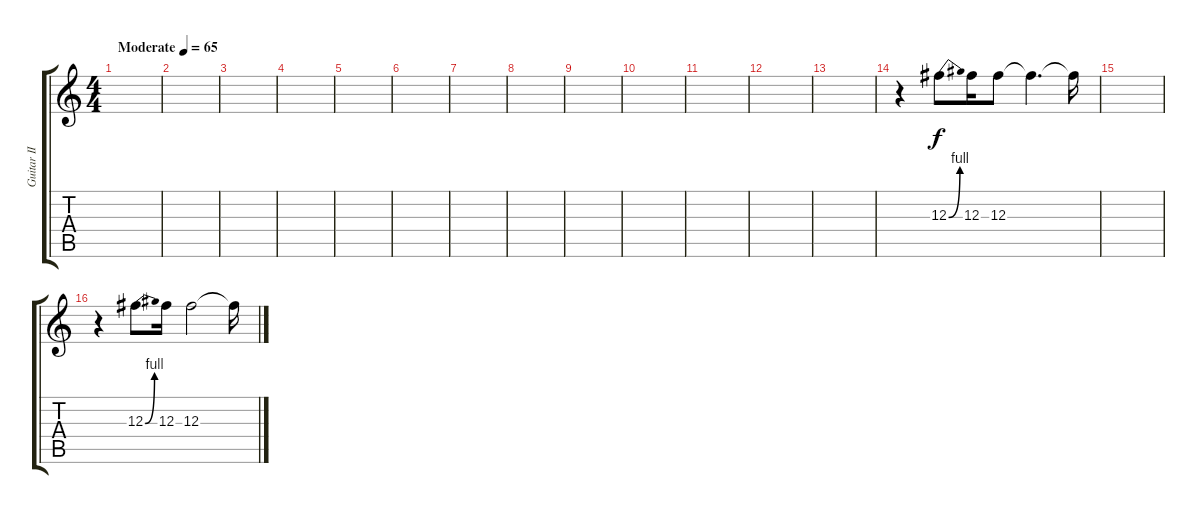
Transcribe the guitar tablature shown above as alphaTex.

\track ("Guitar II" "Guitar II") {instrument overdrivenguitar}
\staff {score tabs}
\tuning (Eb4 Bb3 Gb3 Db3 Ab2 Eb2) {hide}
\ts (4 4)
\tempo (65 "Moderate")
\clef g2
\ks c
|
|
|
|
|
|
|
|
|
|
|
|
|
r.4 12.3{be (bend 0 0 60 4)}.8 12.3.16 12.3.8 12.3{t}.4{d} 12.3{t}.16 |
|
r.4 12.3{be (bend 0 0 60 4)}.8 12.3.16 12.3.2 12.3{t}.16
